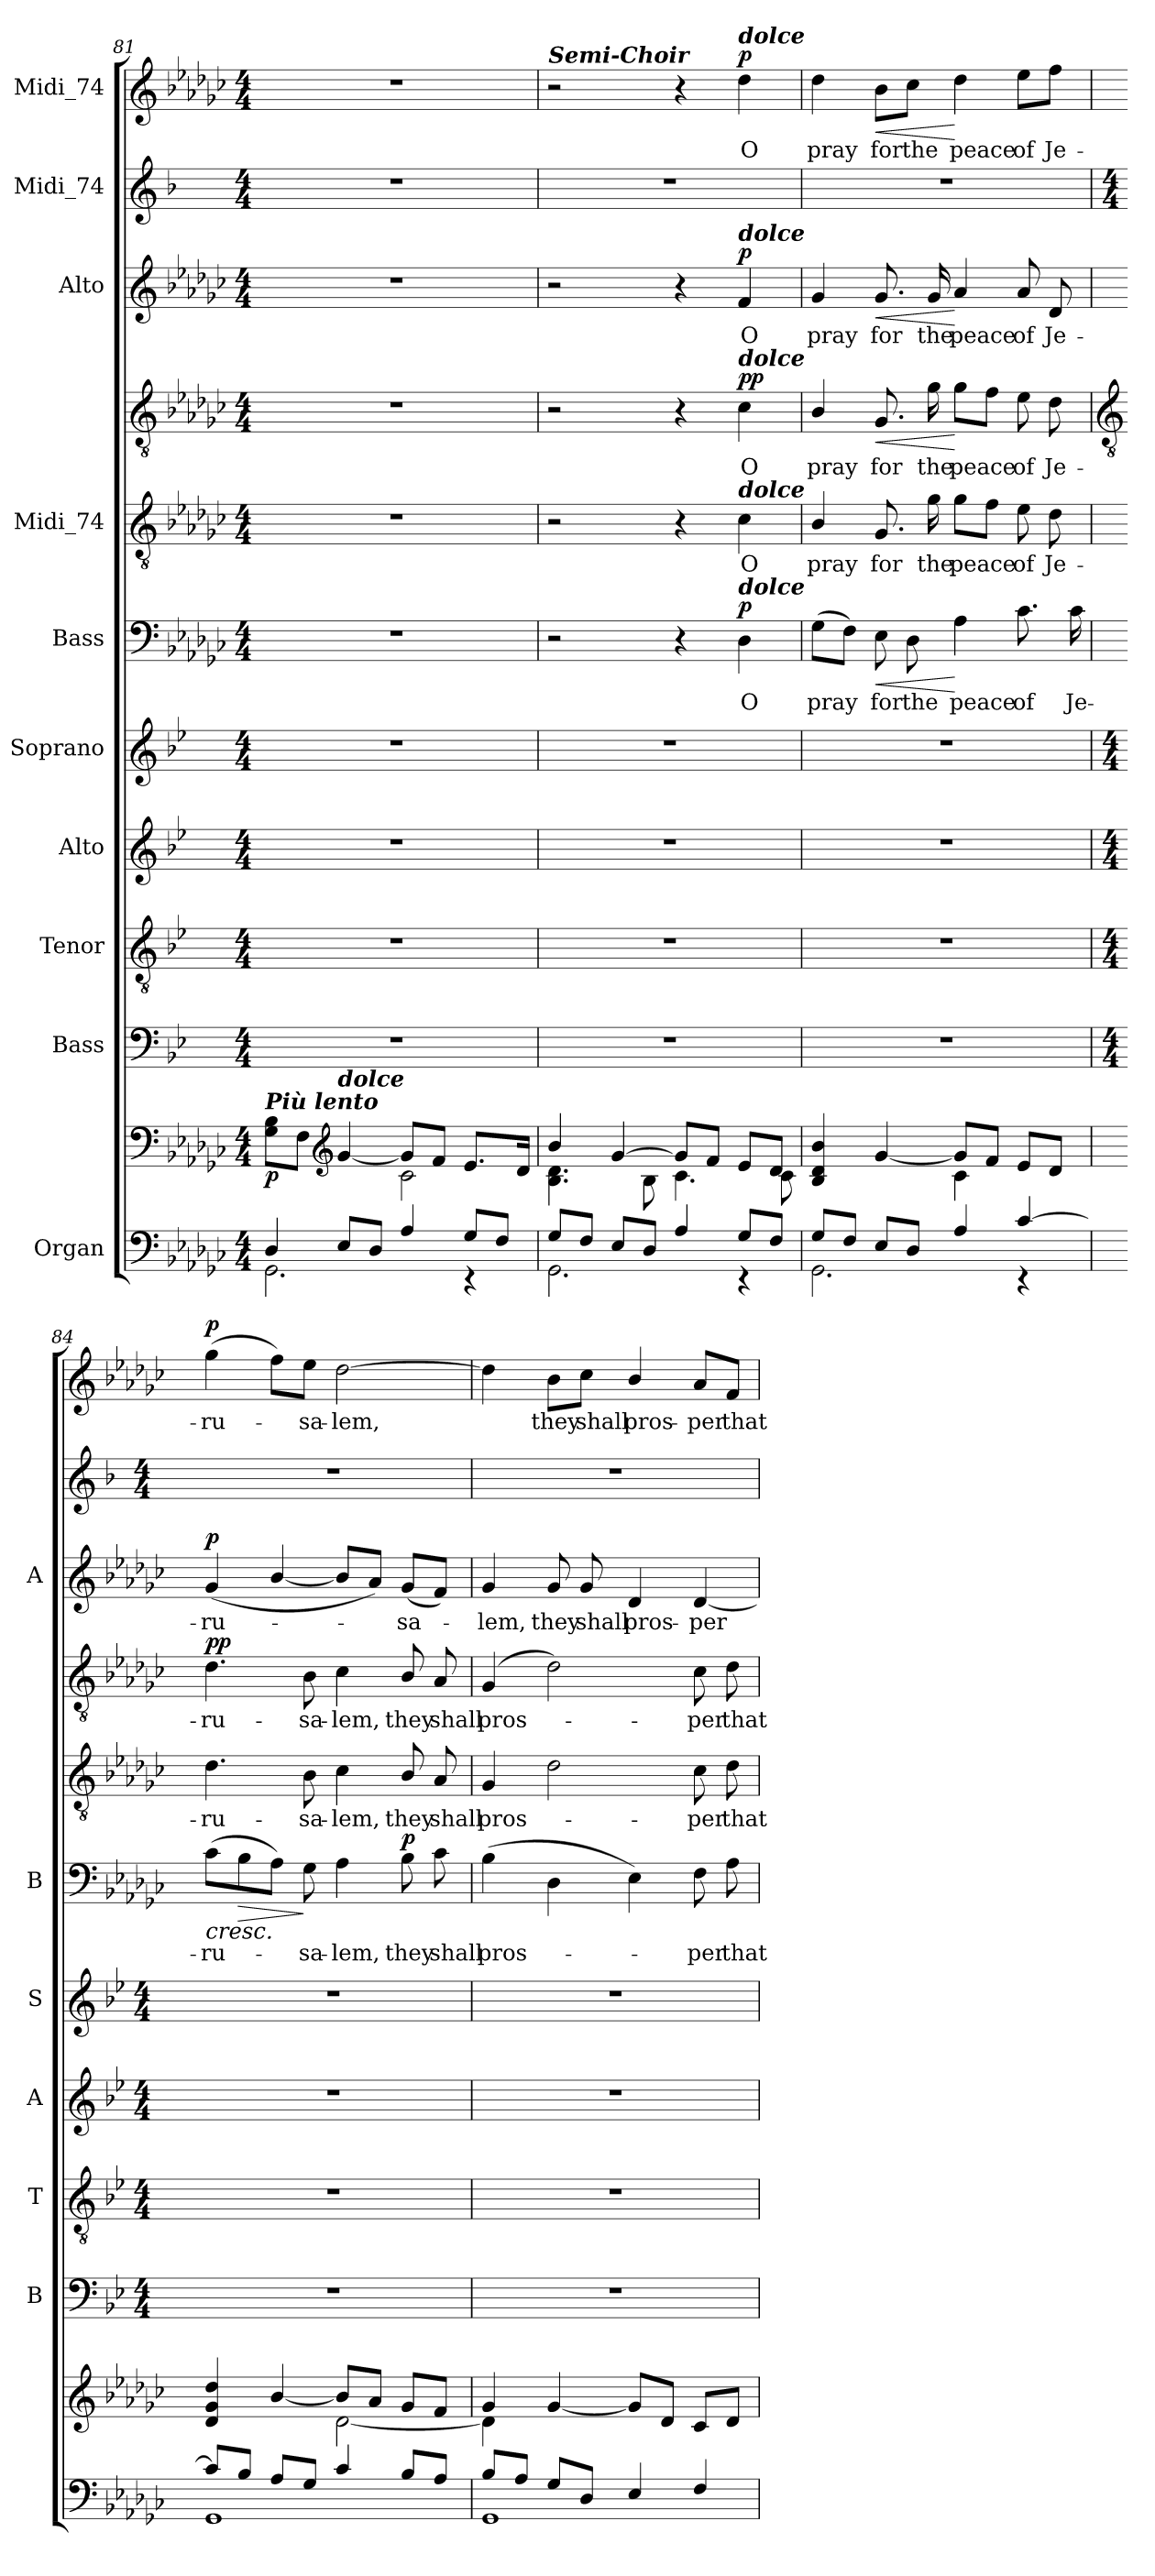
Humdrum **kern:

**kern	**kern	**dynam	**kern	**kern	**kern	**kern	**kern	**text	**dynam	**kern	**text	**kern	**text	**dynam	**kern	**text	**dynam	**kern	**kern	**text	**dynam
*part10	*part10	*part10	*part9	*part8	*part7	*part6	*part5	*part5	*part5	*part4	*part4	*part4	*part4	*part4	*part3	*part3	*part3	*part2	*part1	*part1	*part1
*staff12	*staff11	*staff11/12	*staff10	*staff9	*staff8	*staff7	*staff6	*staff6	*staff6	*staff5	*staff5	*staff4	*staff4	*staff4/5	*staff3	*staff3	*staff3	*staff2	*staff1	*staff1	*staff1
*I"Organ	*	*	*I"Bass	*I"Tenor	*I"Alto	*I"Soprano	*I"Bass	*	*	*I"Midi_74	*	*	*	*	*I"Alto	*	*	*I"Midi_74	*I"Midi_74	*	*
*	*	*	*I'B	*I'T	*I'A	*I'S	*I'B	*	*	*	*	*	*	*	*I'A	*	*	*	*	*	*
*clefF4	*clefF4	*	*clefF4	*clefGv2	*clefG2	*clefG2	*clefF4	*	*	*clefGv2	*	*clefGv2	*	*	*clefG2	*	*	*clefG2	*clefG2	*	*
*k[b-e-a-d-g-c-]	*k[b-e-a-d-g-c-]	*	*k[b-e-]	*k[b-e-]	*k[b-e-]	*k[b-e-]	*k[b-e-a-d-g-c-]	*	*	*k[b-e-a-d-g-c-]	*	*k[b-e-a-d-g-c-]	*	*	*k[b-e-a-d-g-c-]	*	*	*k[b-]	*k[b-e-a-d-g-c-]	*	*
*G-:	*G-:	*	*B-:	*B-:	*B-:	*B-:	*G-:	*	*	*G-:	*	*G-:	*	*	*G-:	*	*	*F:	*G-:	*	*
*M4/4	*M4/4	*	*M4/4	*M4/4	*M4/4	*M4/4	*M4/4	*	*	*M4/4	*	*M4/4	*	*	*M4/4	*	*	*M4/4	*M4/4	*	*
=81	=81	=81	=81	=81	=81	=81	=81	=81	=81	=81	=81	=81	=81	=81	=81	=81	=81	=81	=81	=81	=81
*^	*^	*	*	*	*	*	*	*	*	*	*	*	*	*	*	*	*	*	*	*	*
!	!	!LO:TX:a:Bi:t=Più lento	!	!	!	!	!	!	!	!	!	!	!	!	!	!	!	!	!	!	!	!	!
!	!	!	!	!LO:DY:b	!	!	!	!	!	!	!	!	!	!	!	!	!	!	!	!	!	!	!
4D-/	2.GG-\	4ryy	8G-\ 8B-\L	p	1r	1r	1r	1r	1r	.	.	1r	.	1r	.	.	1r	.	.	1r	1r	.	.
.	.	.	8F\J	.	.	.	.	.	.	.	.	.	.	.	.	.	.	.	.	.	.	.	.
*	*	*clefG2	*	*	*	*	*	*	*	*	*	*	*	*	*	*	*	*	*	*	*	*	*
!	!	!LO:TX:a:Bi:t=dolce	!	!	!	!	!	!	!	!	!	!	!	!	!	!	!	!	!	!	!	!	!
8E-/L	.	[4g-	4ryy	.	.	.	.	.	.	.	.	.	.	.	.	.	.	.	.	.	.	.	.
8D-/J	.	.	.	.	.	.	.	.	.	.	.	.	.	.	.	.	.	.	.	.	.	.	.
4A-/	.	8g-L]	2c-\	.	.	.	.	.	.	.	.	.	.	.	.	.	.	.	.	.	.	.	.
.	.	8fJ	.	.	.	.	.	.	.	.	.	.	.	.	.	.	.	.	.	.	.	.	.
8G-/L	4r	8.e-L	.	.	.	.	.	.	.	.	.	.	.	.	.	.	.	.	.	.	.	.	.
8F/J	.	.	.	.	.	.	.	.	.	.	.	.	.	.	.	.	.	.	.	.	.	.	.
.	.	16d-J	.	.	.	.	.	.	.	.	.	.	.	.	.	.	.	.	.	.	.	.	.
=82	=82	=82	=82	=82	=82	=82	=82	=82	=82	=82	=82	=82	=82	=82	=82	=82	=82	=82	=82	=82	=82	=82	=82
!	!	!	!	!	!	!	!	!	!	!	!	!	!	!	!	!	!	!	!	!	!LO:TX:a:Bi:t=Semi-Choir	!	!
8G-/L	2.GG-\	4b-/	4.B-\ 4.d-\	.	1r	1r	1r	1r	2r	.	.	2r	.	2r	.	.	2r	.	.	1r	2r	.	.
8F/J	.	.	.	.	.	.	.	.	.	.	.	.	.	.	.	.	.	.	.	.	.	.	.
8E-/L	.	[4g-	.	.	.	.	.	.	.	.	.	.	.	.	.	.	.	.	.	.	.	.	.
8D-/J	.	.	8B-\	.	.	.	.	.	.	.	.	.	.	.	.	.	.	.	.	.	.	.	.
4A-/	.	8g-L]	4.c-\	.	.	.	.	.	4r	.	.	4r	.	4r	.	.	4r	.	.	.	4r	.	.
.	.	8fJ	.	.	.	.	.	.	.	.	.	.	.	.	.	.	.	.	.	.	.	.	.
!	!	!	!	!	!	!	!	!	!	!	!	!	!	!	!	!	!	!	!	!	!LO:TX:a:Bi:t=dolce	!	!
!	!	!	!	!	!	!	!	!	!	!	!	!	!	!	!	!	!LO:TX:a:Bi:t=dolce	!	!	!	!	!	!
!	!	!	!	!	!	!	!	!	!	!	!	!	!	!LO:TX:a:Bi:t=dolce	!	!	!	!	!	!	!	!	!
!	!	!	!	!	!	!	!	!	!	!	!	!LO:TX:a:Bi:t=dolce	!	!	!	!	!	!	!	!	!	!	!
!	!	!	!	!	!	!	!	!	!LO:TX:a:Bi:t=dolce	!	!	!	!	!	!	!	!	!	!	!	!	!	!
!	!	!	!	!	!	!	!	!	!	!LO:LY:b	!LO:DY:b	!	!LO:LY:b	!	!LO:LY:b	!LO:DY:b=2	!	!LO:LY:b	!	!	!	!LO:LY:b	!
!	!	!	!	!	!	!	!	!	!	!	!	!	!	!	!	!LO:DY:n=1:b	!	!	!LO:DY:b	!	!	!	!LO:DY:b
8G-/L	4r	8e-L	.	.	.	.	.	.	4D-	O	p	4c-	O	4c-	O	p p	4f	O	p	.	4dd-	O	p
8F/J	.	8d-J	8c-\	.	.	.	.	.	.	.	.	.	.	.	.	.	.	.	.	.	.	.	.
=83	=83	=83	=83	=83	=83	=83	=83	=83	=83	=83	=83	=83	=83	=83	=83	=83	=83	=83	=83	=83	=83	=83	=83
!	!	!	!	!	!	!	!	!	!	!LO:LY:b	!	!	!LO:LY:b	!	!LO:LY:b	!	!	!LO:LY:b	!	!	!	!LO:LY:b	!
8G-/L	2.GG-\	4B- 4d- 4b-	2ryy	.	1r	1r	1r	1r	(>8G-L	pray	.	4B-/	pray	4B-/	pray	.	4g-	pray	.	1r	4dd-	pray	.
8F/J	.	.	.	.	.	.	.	.	8FJ)	.	.	.	.	.	.	.	.	.	.	.	.	.	.
!	!	!	!	!	!	!	!	!	!	!LO:LY:b	!LO:HP:b	!	!LO:LY:b	!	!LO:LY:b	!LO:HP:b	!	!LO:LY:b	!LO:HP:b	!	!	!LO:LY:b	!LO:HP:b
8E-/L	.	[4g-	.	.	.	.	.	.	8E-	for	<	8.G-	for	8.G-	for	<	8.g-	for	<	.	8b-\L	for	<
!	!	!	!	!	!	!	!	!	!	!LO:LY:b	!	!	!	!	!	!	!	!	!	!	!	!LO:LY:b	!
8D-/J	.	.	.	.	.	.	.	.	8D-	the	.	.	.	.	.	.	.	.	.	.	8cc-\J	the	.
!	!	!	!	!	!	!	!	!	!	!	!	!	!LO:LY:b	!	!LO:LY:b	!	!	!LO:LY:b	!	!	!	!	!
.	.	.	.	.	.	.	.	.	.	.	.	16g-	the	16g-	the	.	16g-	the	.	.	.	.	.
!	!	!	!	!	!	!	!	!	!	!LO:LY:b	!	!	!LO:LY:b	!	!LO:LY:b	!	!	!LO:LY:b	!	!	!	!LO:LY:b	!
4A-/	.	8g-L]	4c-\	.	.	.	.	.	4A-	peace	[	8g-L	peace	8g-L	peace	[	4a-	peace	[	.	4dd-	peace	[
.	.	8fJ	.	.	.	.	.	.	.	.	.	8fJ	.	8fJ	.	.	.	.	.	.	.	.	.
!	!	!	!	!	!	!	!	!	!	!LO:LY:b	!	!	!LO:LY:b	!	!LO:LY:b	!	!	!LO:LY:b	!	!	!	!LO:LY:b	!
[4c-/	4r	8e-L	4ryy	.	.	.	.	.	8.c-	of	.	8e-	of	8e-	of	.	8a-	of	.	.	8ee-\L	of	.
!	!	!	!	!	!	!	!	!	!	!	!	!	!LO:LY:b	!	!LO:LY:b	!	!	!LO:LY:b	!	!	!	!LO:LY:b	!
.	.	8d-J	.	.	.	.	.	.	.	.	.	8d-	Je-	8d-	Je-	.	8d-	Je-	.	.	8ff\J	Je-	.
!	!	!	!	!	!	!	!	!	!	!LO:LY:b	!	!	!	!	!	!	!	!	!	!	!	!	!
.	.	.	.	.	.	.	.	.	16c-	Je-	.	.	.	.	.	.	.	.	.	.	.	.	.
!!LO:LB:g=z
=84	=84	=84	=84	=84	=84	=84	=84	=84	=84	=84	=84	=84	=84	=84	=84	=84	=84	=84	=84	=84	=84	=84	=84
*	*	*	*	*	*	*	*	*	*	*	*	*	*	*clefGv2	*	*	*	*	*	*	*	*	*
*	*	*	*	*	*M4/4	*M4/4	*M4/4	*M4/4	*	*	*	*	*	*	*	*	*	*	*	*M4/4	*	*	*
!	!	!	!	!	!	!	!	!	!	!LO:LY:b	!LO:HP:b	!	!LO:LY:b	!	!LO:LY:b	!LO:DY:b=2	!	!LO:LY:b	!	!	!	!LO:LY:b	!
!	!	!	!	!	!	!	!	!	!	!	!	!	!	!	!	!LO:DY:n=1:b	!	!	!LO:DY:b	!	!	!	!LO:DY:b
8c-/L]	1GG-\	4d- 4g- 4dd-	2ryy	.	1r	1r	1r	1r	(>8c-L	-ru-	<	4.d-	-ru-	4.d-	-ru-	p p	(<4g-	-ru-	p	1r	(>4gg-	-ru-	p
!	!	!	!	!	!	!	!	!	!	!	!LO:HP:b	!	!	!	!	!	!	!	!	!	!	!	!
8B-/J	.	.	.	.	.	.	.	.	8B-	.	>	.	.	.	.	.	.	.	.	.	.	.	.
8A-/L	.	[4b-/	.	.	.	.	.	.	8A-J)	.	[	.	.	.	.	.	[4b-/	.	.	.	8ff\L)	.	.
!	!	!	!	!	!	!	!	!	!	!LO:LY:b	!	!	!LO:LY:b	!	!LO:LY:b	!	!	!	!	!	!	!LO:LY:b	!
8G-/J	.	.	.	.	.	.	.	.	8G-	sa-	]	8B-	-sa-	8B-	-sa-	.	.	.	.	.	8ee-\J	sa-	.
!	!	!	!	!	!	!	!	!	!	!LO:LY:b	!	!	!LO:LY:b	!	!LO:LY:b	!	!	!	!	!	!	!LO:LY:b	!
4c-/	.	8b-/L]	[2d-\	.	.	.	.	.	4A-	-lem,	.	4c-	-lem,	4c-	-lem,	.	8b-/L]	.	.	.	[2dd-	-lem,	.
.	.	8a-J	.	.	.	.	.	.	.	.	.	.	.	.	.	.	8a-J)	.	.	.	.	.	.
!	!	!	!	!	!	!	!	!	!	!LO:LY:b	!LO:DY:b	!	!LO:LY:b	!	!LO:LY:b	!	!	!LO:LY:b	!	!	!	!	!
8B-/L	.	8g-L	.	.	.	.	.	.	8B-	they	p	8B-/	they	8B-/	they	.	(<8g-L	sa-	.	.	.	.	.
!	!	!	!	!	!	!	!	!	!	!LO:LY:b	!	!	!LO:LY:b	!	!LO:LY:b	!	!	!	!	!	!	!	!
8A-/J	.	8fJ	.	.	.	.	.	.	8c-	shall	.	8A-	shall	8A-	shall	.	8fJ)	.	.	.	.	.	.
=85	=85	=85	=85	=85	=85	=85	=85	=85	=85	=85	=85	=85	=85	=85	=85	=85	=85	=85	=85	=85	=85	=85	=85
!	!	!	!	!	!	!	!	!	!	!LO:LY:b	!	!	!LO:LY:b	!	!LO:LY:b	!	!	!LO:LY:b	!	!	!	!	!
8B-/L	1GG-\	4g-	4d-\]	.	1r	1r	1r	1r	(>4B-	pros-	.	4G-	pros-	(<4G-	pros-	.	4g-	lem,	.	1r	4dd-]	.	.
8A-/J	.	.	.	.	.	.	.	.	.	.	.	.	.	.	.	.	.	.	.	.	.	.	.
!	!	!	!	!	!	!	!	!	!	!	!	!	!	!	!	!	!	!LO:LY:b	!	!	!	!LO:LY:b	!
8G-/L	.	[4g-	4ryy	.	.	.	.	.	4D-	.	.	2d-	.	2d-)	.	.	8g-	they	.	.	8b-\L	they	.
!	!	!	!	!	!	!	!	!	!	!	!	!	!	!	!	!	!	!LO:LY:b	!	!	!	!LO:LY:b	!
8D-/J	.	.	.	.	.	.	.	.	.	.	.	.	.	.	.	.	8g-	shall	.	.	8cc-\J	shall	.
!	!	!	!	!	!	!	!	!	!	!	!	!	!	!	!	!	!	!LO:LY:b	!	!	!	!LO:LY:b	!
4E-/	.	8g-L]	2ryy	.	.	.	.	.	4E-)	.	.	.	.	.	.	.	4d-	pros-	.	.	4b-/	pros-	.
.	.	8d-J	.	.	.	.	.	.	.	.	.	.	.	.	.	.	.	.	.	.	.	.	.
!	!	!	!	!	!	!	!	!	!	!LO:LY:b	!	!	!LO:LY:b	!	!LO:LY:b	!	!	!LO:LY:b	!	!	!	!LO:LY:b	!
4F/	.	8c-L	.	.	.	.	.	.	8F	per	.	8c-	per	8c-	per	.	[4d-	-per	.	.	8a-/L	-per	.
!	!	!	!	!	!	!	!	!	!	!LO:LY:b	!	!	!LO:LY:b	!	!LO:LY:b	!	!	!	!	!	!	!LO:LY:b	!
.	.	8d-J	.	.	.	.	.	.	8A-	that	.	8d-	that	8d-	that	.	.	.	.	.	8f/J	that	.
*v	*v	*	*	*	*	*	*	*	*	*	*	*	*	*	*	*	*	*	*	*	*	*	*
*	*v	*v	*	*	*	*	*	*	*	*	*	*	*	*	*	*	*	*	*	*	*	*
=	=	=	=	=	=	=	=	=	=	=	=	=	=	=	=	=	=	=	=	=	=
*-	*-	*-	*-	*-	*-	*-	*-	*-	*-	*-	*-	*-	*-	*-	*-	*-	*-	*-	*-	*-	*-
